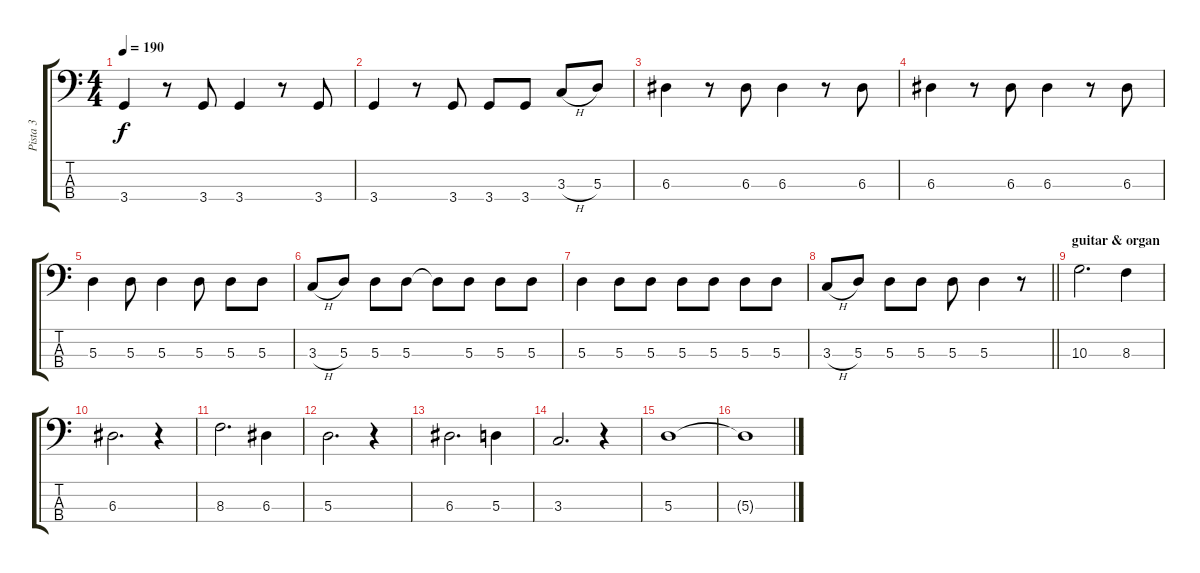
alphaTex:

\track ("Pista 3" "Pista 3") {instrument electricbasspick}
\staff {score tabs}
\tuning (G2 D2 A1 E1) {hide}
\ts (4 4)
\tempo 190
\clef f4
\ks c
3.4.4{dy f} r.8 3.4.8 3.4.4 r.8 3.4.8 |
3.4.4 r.8 3.4.8 3.4.8 3.4.8 3.3{h}.8 5.3.8 |
6.3.4 r.8 6.3.8 6.3.4 r.8 6.3.8 |
6.3.4 r.8 6.3.8 6.3.4 r.8 6.3.8 |
5.3.4 5.3.8 5.3.4 5.3.8 5.3.8 5.3.8 |
3.3{h}.8 5.3.8 5.3.8 5.3.8 5.3{t}.8 5.3.8 5.3.8 5.3.8 |
5.3.4 5.3.8 5.3.8 5.3.8 5.3.8 5.3.8 5.3.8 |
\barLineRight lightlight
3.3{h}.8 5.3.8 5.3.8 5.3.8 5.3.8 5.3.4 r.8 |
\section ("" "guitar & organ")
10.3.2{d} 8.3.4 |
6.3.2{d} r.4 |
8.3.2{d} 6.3.4 |
5.3.2{d} r.4 |
6.3.2{d} 5.3.4 |
3.3.2{d} r.4 |
5.3.1 |
5.3{t}.1
